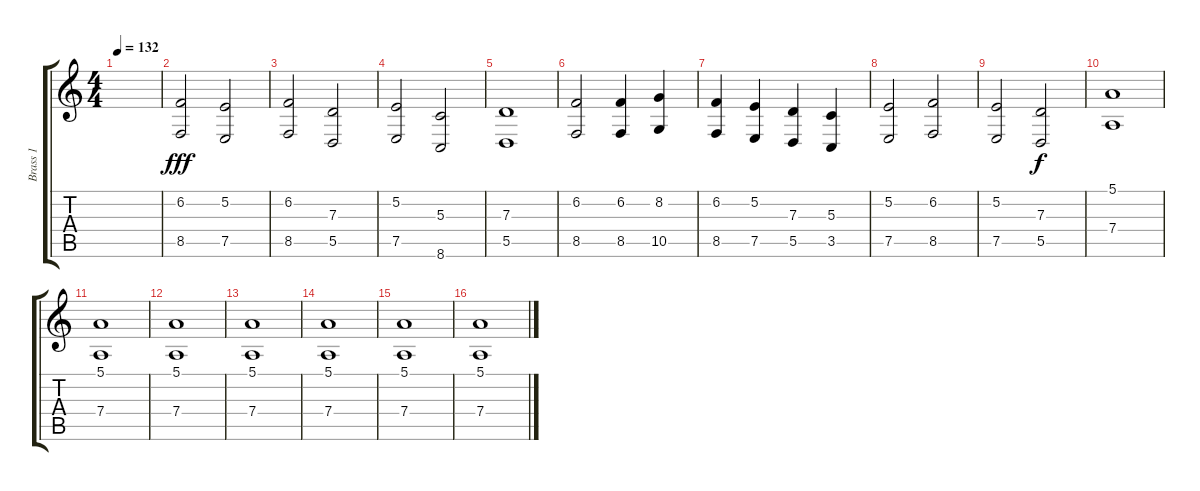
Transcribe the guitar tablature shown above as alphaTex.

\track ("Brass 1" "Brass 1") {instrument tuba}
\staff {score tabs}
\tuning (E4 B3 G3 D3 A2 E2) {hide}
\ts (4 4)
\tempo 132
\clef g2
\ks c
|
(6.2 8.5).2{dy fff volume 9} (5.2 7.5).2 |
(6.2 8.5).2 (7.3 5.5).2 |
(5.2 7.5).2 (5.3 8.6).2 |
(7.3 5.5).1 |
(6.2 8.5).2 (6.2 8.5).4 (8.2 10.5).4 |
(6.2 8.5).4 (5.2 7.5).4 (7.3 5.5).4 (5.3 3.5).4 |
(5.2 7.5).2 (6.2 8.5).2 |
(5.2 7.5).2 (7.3 5.5).2{dy f} |
(5.1 7.4).1 |
(5.1 7.4).1 |
(5.1 7.4).1 |
(5.1 7.4).1 |
(5.1 7.4).1 |
(5.1 7.4).1 |
(5.1 7.4).1
